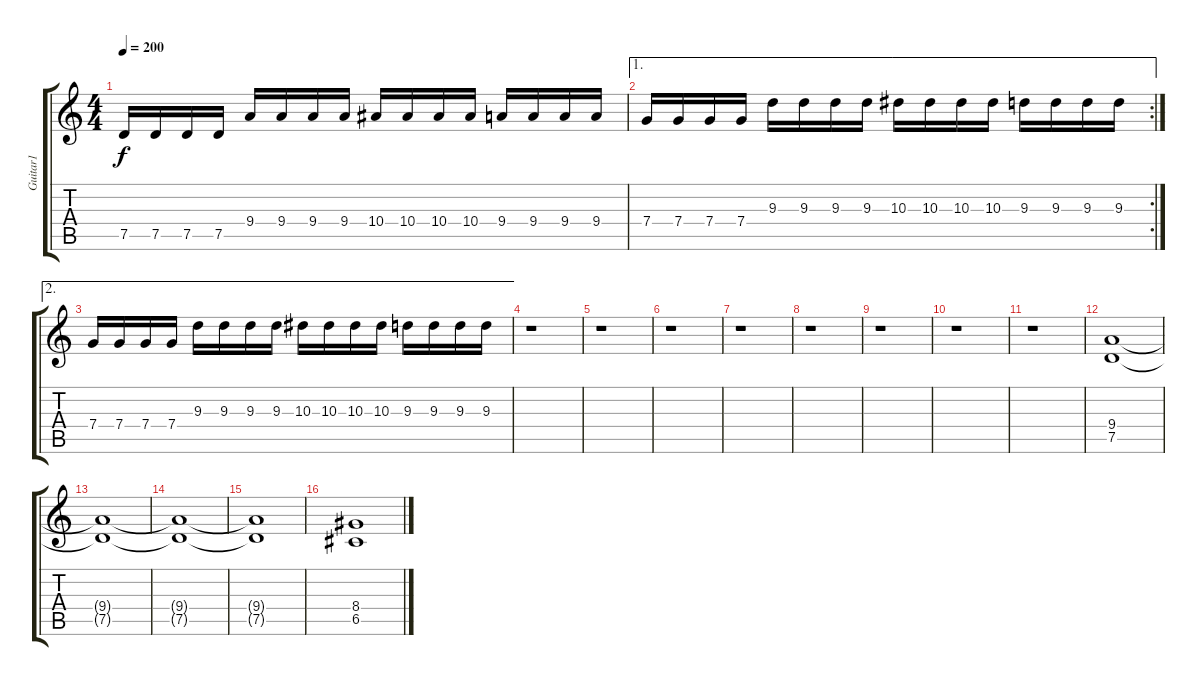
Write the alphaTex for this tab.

\track ("Guitar1" "Guitar1") {instrument distortionguitar}
\staff {score tabs}
\tuning (D4 A3 F3 C3 G2 D2) {hide}
\ts (4 4)
\tempo 200
\clef g2
\ks c
7.5.16{dy f} 7.5.16 7.5.16 7.5.16 9.4.16 9.4.16 9.4.16 9.4.16 10.4.16 10.4.16 10.4.16 10.4.16 9.4.16 9.4.16 9.4.16 9.4.16 |
\ae 1
\rc 2
7.4.16 7.4.16 7.4.16 7.4.16 9.3.16 9.3.16 9.3.16 9.3.16 10.3.16 10.3.16 10.3.16 10.3.16 9.3.16 9.3.16 9.3.16 9.3.16 |
\ae 2
7.4.16 7.4.16 7.4.16 7.4.16 9.3.16 9.3.16 9.3.16 9.3.16 10.3.16 10.3.16 10.3.16 10.3.16 9.3.16 9.3.16 9.3.16 9.3.16 |
r.1 |
r.1 |
r.1 |
r.1 |
r.1 |
r.1 |
r.1 |
r.1 |
(9.4 7.5).1 |
(9.4{t} 7.5{t}).1 |
(9.4{t} 7.5{t}).1 |
(9.4{t} 7.5{t}).1 |
(8.4 6.5).1
